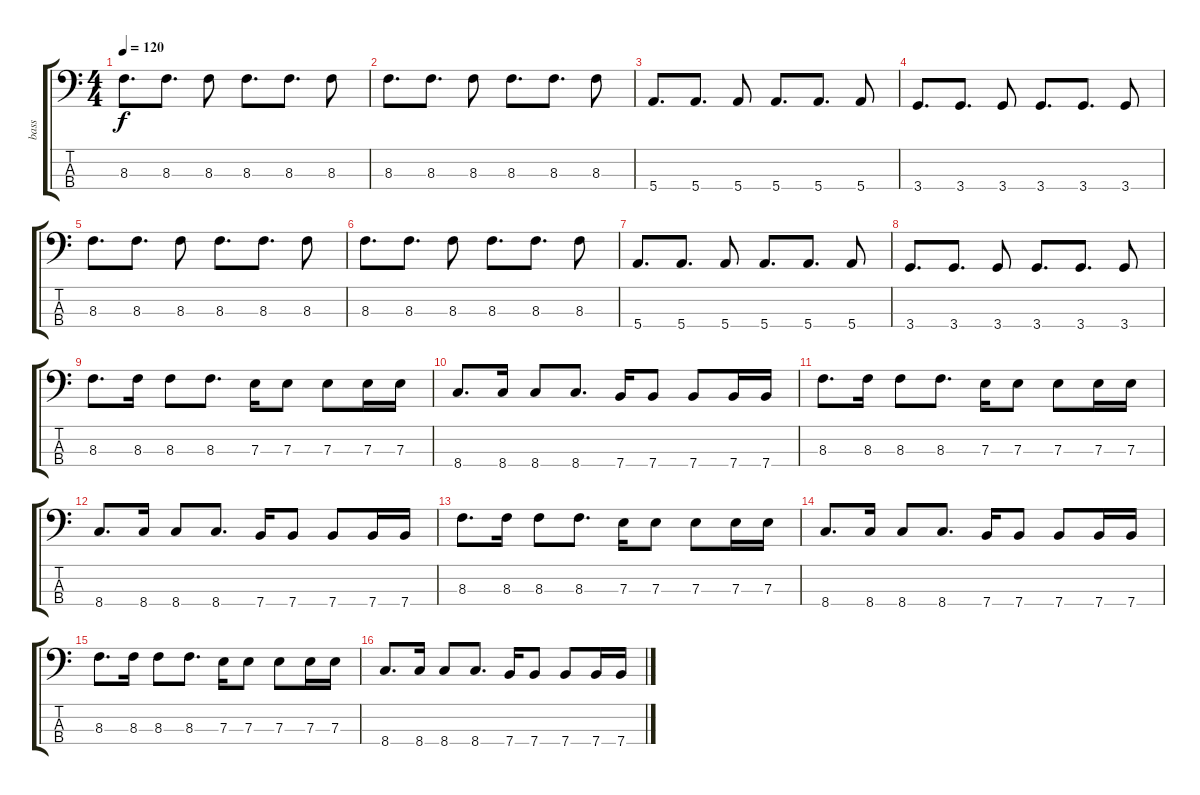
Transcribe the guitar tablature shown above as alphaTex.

\track ("bass" "bass") {instrument electricbasspick}
\staff {score tabs}
\tuning (G2 D2 A1 E1) {hide}
\ts (4 4)
\tempo 120
\clef f4
\ks c
8.3.8{d dy f} 8.3.8{d} 8.3.8 8.3.8{d} 8.3.8{d} 8.3.8 |
8.3.8{d} 8.3.8{d} 8.3.8 8.3.8{d} 8.3.8{d} 8.3.8 |
5.4.8{d} 5.4.8{d} 5.4.8 5.4.8{d} 5.4.8{d} 5.4.8 |
3.4.8{d} 3.4.8{d} 3.4.8 3.4.8{d} 3.4.8{d} 3.4.8 |
8.3.8{d} 8.3.8{d} 8.3.8 8.3.8{d} 8.3.8{d} 8.3.8 |
8.3.8{d} 8.3.8{d} 8.3.8 8.3.8{d} 8.3.8{d} 8.3.8 |
5.4.8{d} 5.4.8{d} 5.4.8 5.4.8{d} 5.4.8{d} 5.4.8 |
3.4.8{d} 3.4.8{d} 3.4.8 3.4.8{d} 3.4.8{d} 3.4.8 |
8.3.8{d} 8.3.16 8.3.8 8.3.8{d} 7.3.16 7.3.8 7.3.8 7.3.16 7.3.16 |
8.4.8{d} 8.4.16 8.4.8 8.4.8{d} 7.4.16 7.4.8 7.4.8 7.4.16 7.4.16 |
8.3.8{d} 8.3.16 8.3.8 8.3.8{d} 7.3.16 7.3.8 7.3.8 7.3.16 7.3.16 |
8.4.8{d} 8.4.16 8.4.8 8.4.8{d} 7.4.16 7.4.8 7.4.8 7.4.16 7.4.16 |
8.3.8{d} 8.3.16 8.3.8 8.3.8{d} 7.3.16 7.3.8 7.3.8 7.3.16 7.3.16 |
8.4.8{d} 8.4.16 8.4.8 8.4.8{d} 7.4.16 7.4.8 7.4.8 7.4.16 7.4.16 |
8.3.8{d} 8.3.16 8.3.8 8.3.8{d} 7.3.16 7.3.8 7.3.8 7.3.16 7.3.16 |
8.4.8{d} 8.4.16 8.4.8 8.4.8{d} 7.4.16 7.4.8 7.4.8 7.4.16 7.4.16
